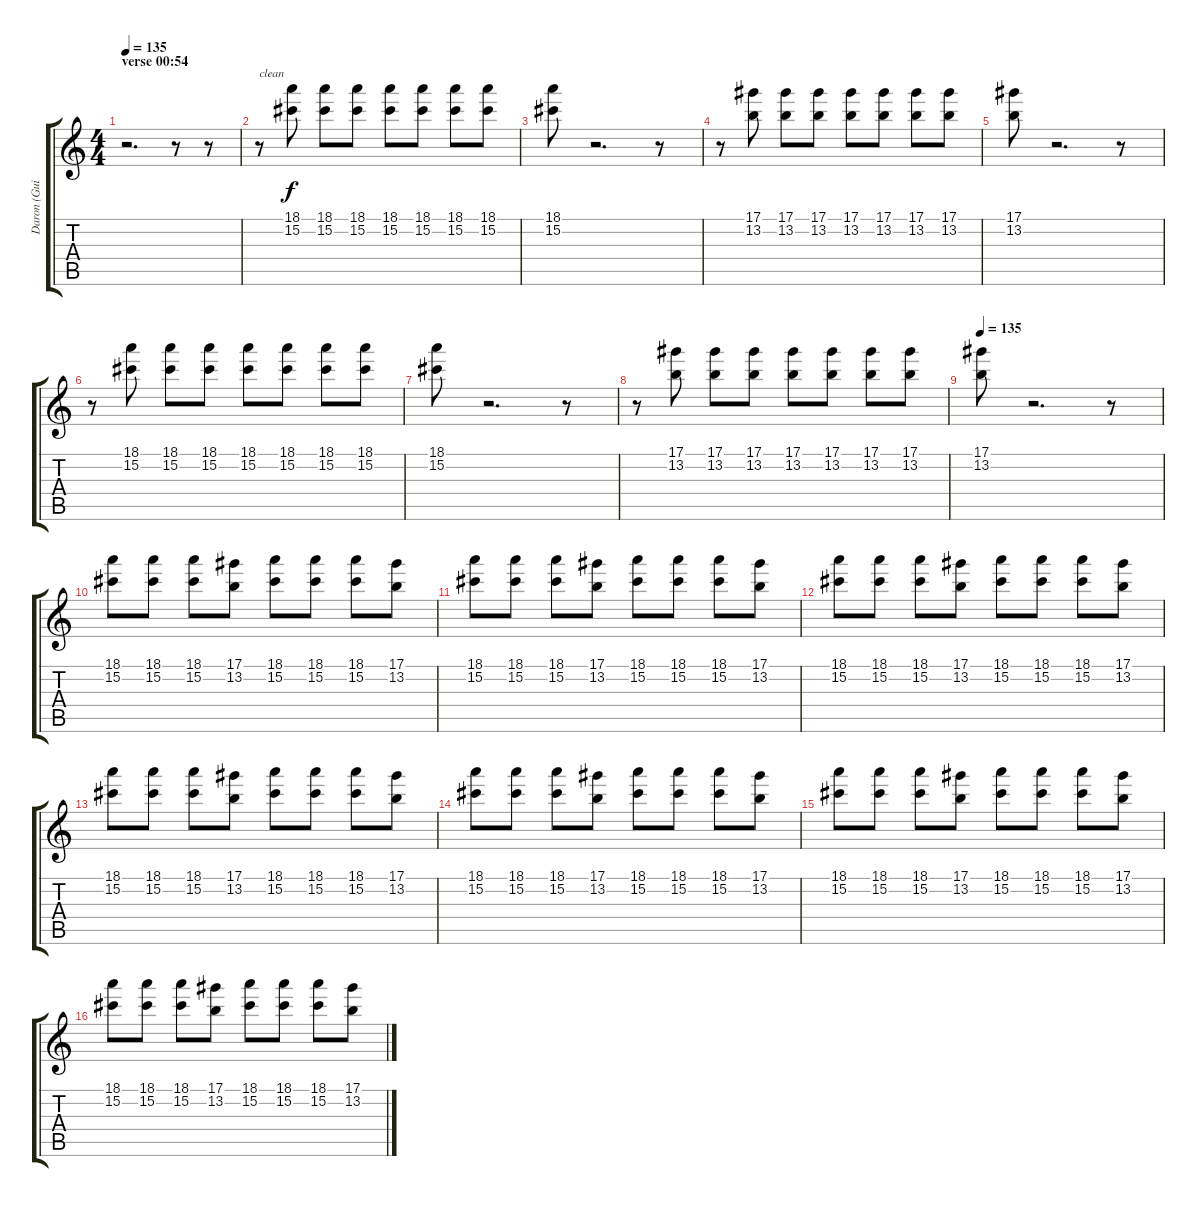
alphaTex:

\track ("Daron (Guitar 3)" "Daron (Gui") {instrument electricguitarjazz}
\staff {score tabs}
\tuning (Eb4 Bb3 Gb3 Db3 Ab2 Db2) {hide}
\ts (4 4)
\section ("" "verse 00:54")
\tempo 135
\clef g2
\ks c
r.2{d dy f volume 7 balance 16 instrument electricguitarjazz} r.8 r.8 |
r.8{txt "clean"} (18.1 15.2).8 (18.1 15.2).8 (18.1 15.2).8 (18.1 15.2).8 (18.1 15.2).8 (18.1 15.2).8 (18.1 15.2).8 |
(18.1 15.2).8 r.2{d} r.8 |
r.8 (17.1 13.2).8 (17.1 13.2).8 (17.1 13.2).8 (17.1 13.2).8 (17.1 13.2).8 (17.1 13.2).8 (17.1 13.2).8 |
(17.1 13.2).8 r.2{d} r.8 |
r.8 (18.1 15.2).8 (18.1 15.2).8 (18.1 15.2).8 (18.1 15.2).8 (18.1 15.2).8 (18.1 15.2).8 (18.1 15.2).8 |
(18.1 15.2).8 r.2{d} r.8 |
r.8 (17.1 13.2).8 (17.1 13.2).8 (17.1 13.2).8 (17.1 13.2).8 (17.1 13.2).8 (17.1 13.2).8 (17.1 13.2).8 |
\tempo 135
(17.1 13.2).8 r.2{d} r.8 |
(18.1 15.2).8 (18.1 15.2).8 (18.1 15.2).8 (17.1 13.2).8 (18.1 15.2).8 (18.1 15.2).8 (18.1 15.2).8 (17.1 13.2).8 |
(18.1 15.2).8 (18.1 15.2).8 (18.1 15.2).8 (17.1 13.2).8 (18.1 15.2).8 (18.1 15.2).8 (18.1 15.2).8 (17.1 13.2).8 |
(18.1 15.2).8 (18.1 15.2).8 (18.1 15.2).8 (17.1 13.2).8 (18.1 15.2).8 (18.1 15.2).8 (18.1 15.2).8 (17.1 13.2).8 |
(18.1 15.2).8 (18.1 15.2).8 (18.1 15.2).8 (17.1 13.2).8 (18.1 15.2).8 (18.1 15.2).8 (18.1 15.2).8 (17.1 13.2).8 |
(18.1 15.2).8 (18.1 15.2).8 (18.1 15.2).8 (17.1 13.2).8 (18.1 15.2).8 (18.1 15.2).8 (18.1 15.2).8 (17.1 13.2).8 |
(18.1 15.2).8 (18.1 15.2).8 (18.1 15.2).8 (17.1 13.2).8 (18.1 15.2).8 (18.1 15.2).8 (18.1 15.2).8 (17.1 13.2).8 |
(18.1 15.2).8 (18.1 15.2).8 (18.1 15.2).8 (17.1 13.2).8 (18.1 15.2).8 (18.1 15.2).8 (18.1 15.2).8 (17.1 13.2).8
